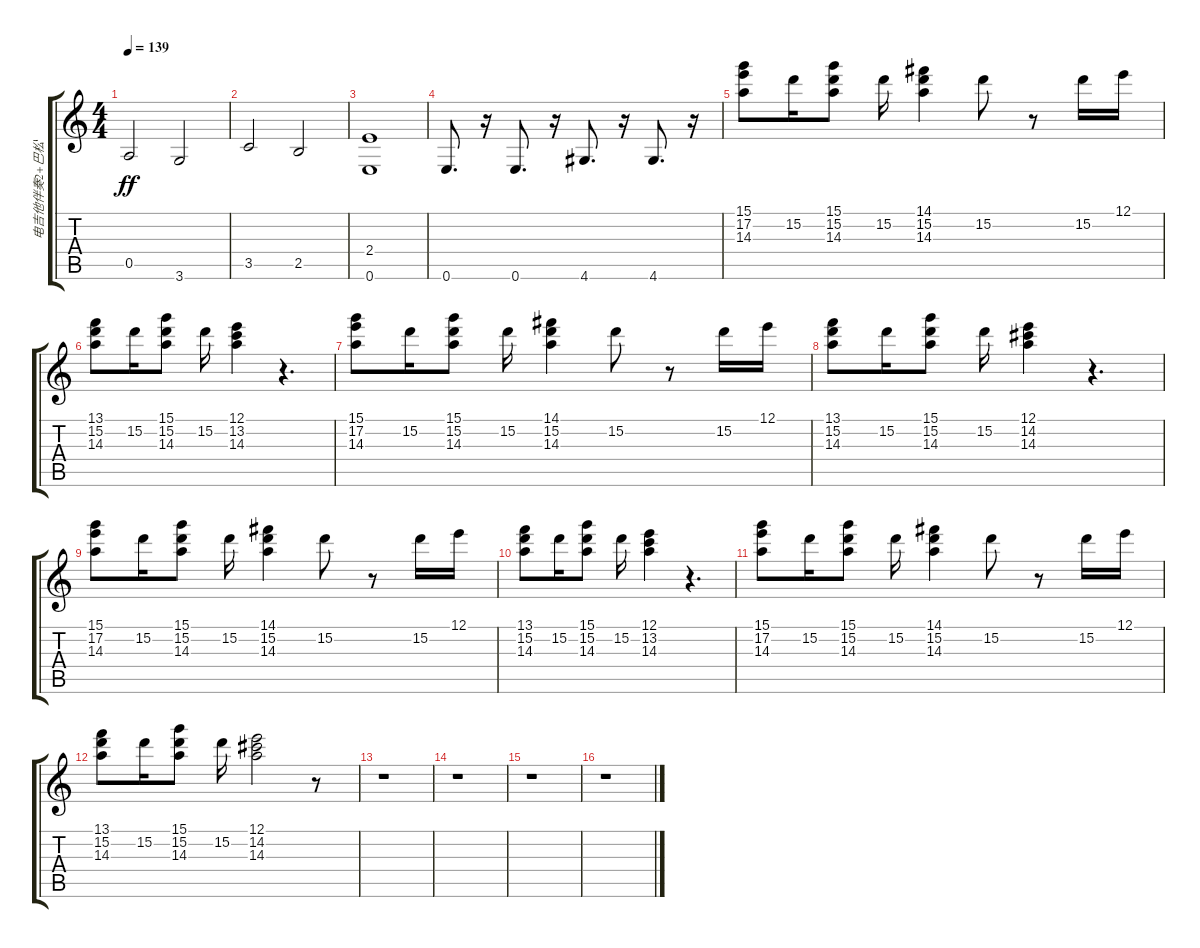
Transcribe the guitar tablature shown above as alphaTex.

\track ("电吉他伴奏2+巴松" "电吉他伴奏2+巴松") {instrument distortionguitar}
\staff {score tabs}
\tuning (E4 B3 G3 D3 A2 E2) {hide}
\ts (4 4)
\tempo 139
\clef g2
\ks c
0.5.2{dy ff} 3.6.2 |
3.5.2 2.5.2 |
(2.4 0.6).1 |
0.6.8{d} r.16 0.6.8{d} r.16 4.6.8{d} r.16 4.6.8{d instrument rockorgan} r.16 |
(15.1 17.2 14.3).8 15.2.16 (15.1 15.2 14.3).8 15.2.16 (14.1 15.2 14.3).4 15.2.8 r.8 15.2.16 12.1.16 |
(13.1 15.2 14.3).8 15.2.16 (15.1 15.2 14.3).8 15.2.16 (12.1 13.2 14.3).4 r.4{d} |
(15.1 17.2 14.3).8 15.2.16 (15.1 15.2 14.3).8 15.2.16 (14.1 15.2 14.3).4 15.2.8 r.8 15.2.16 12.1.16 |
(13.1 15.2 14.3).8 15.2.16 (15.1 15.2 14.3).8 15.2.16 (12.1 14.2 14.3).4 r.4{d} |
(15.1 17.2 14.3).8 15.2.16 (15.1 15.2 14.3).8 15.2.16 (14.1 15.2 14.3).4 15.2.8 r.8 15.2.16 12.1.16 |
(13.1 15.2 14.3).8 15.2.16 (15.1 15.2 14.3).8 15.2.16 (12.1 13.2 14.3).4 r.4{d} |
(15.1 17.2 14.3).8 15.2.16 (15.1 15.2 14.3).8 15.2.16 (14.1 15.2 14.3).4 15.2.8 r.8 15.2.16 12.1.16 |
(13.1 15.2 14.3).8 15.2.16 (15.1 15.2 14.3).8 15.2.16 (12.1 14.2 14.3).2 r.8 |
r.1 |
r.1 |
r.1 |
r.1
